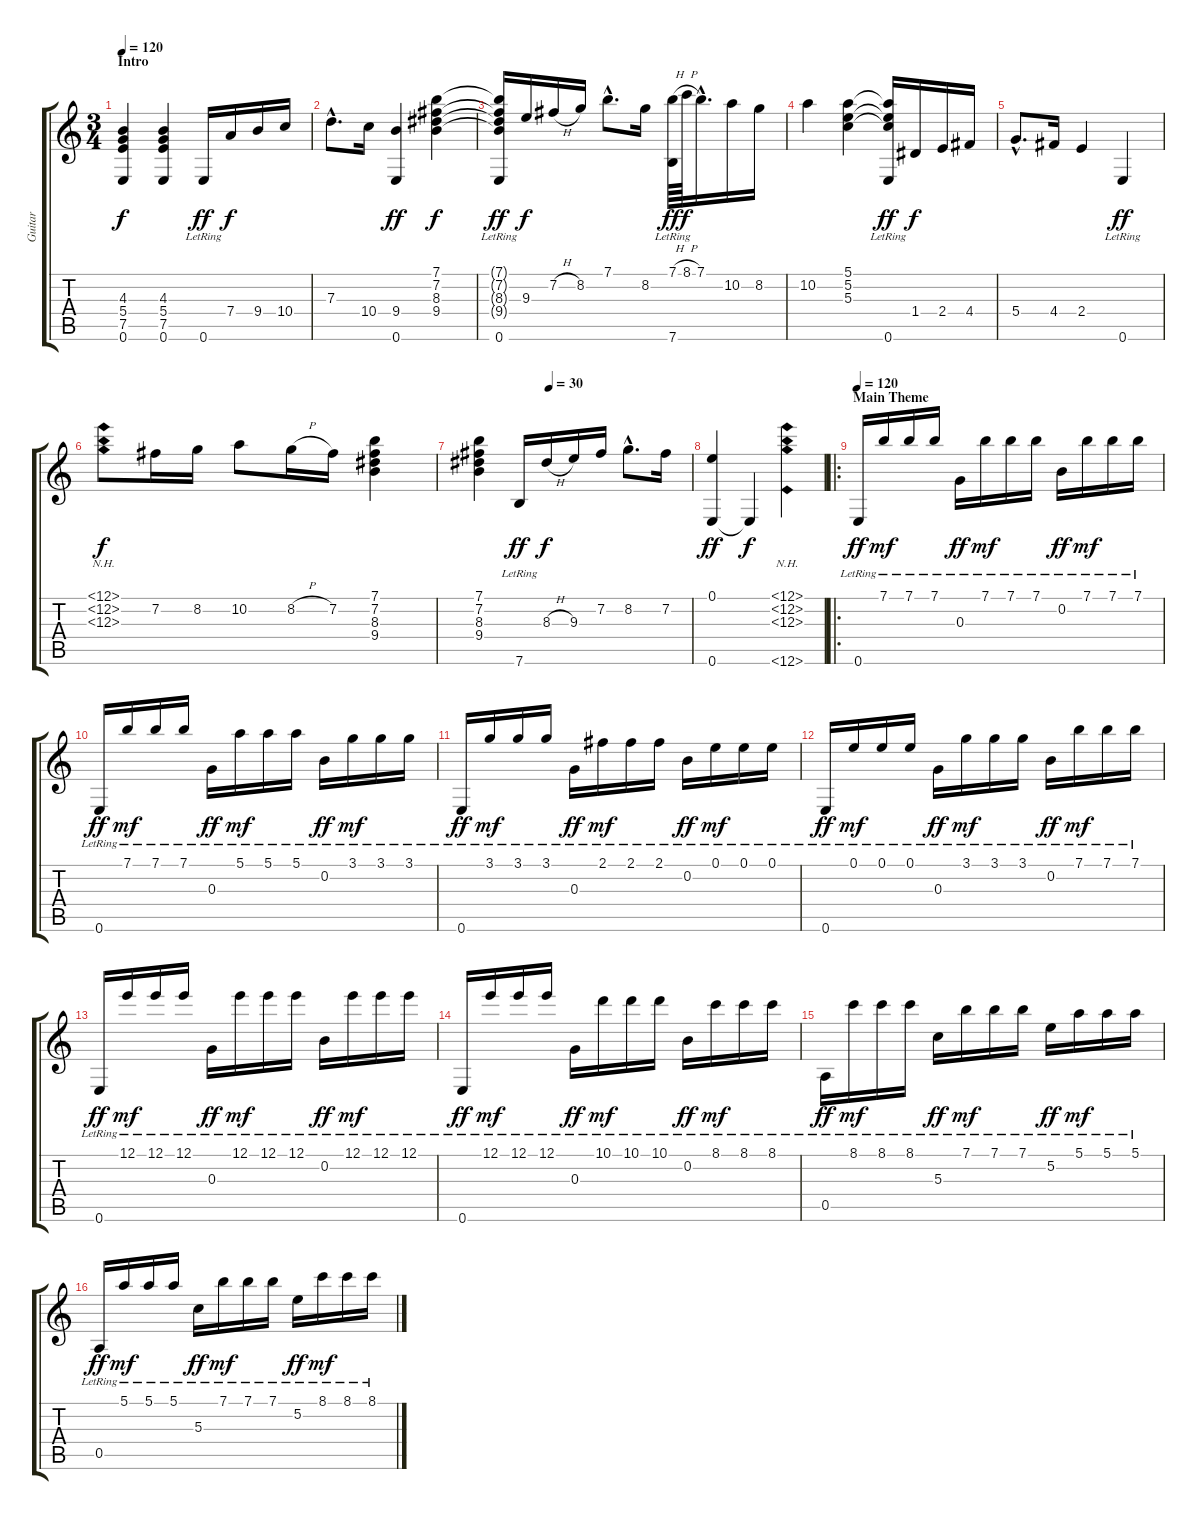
\track ("Guitar" "Guitar") {instrument acousticguitarnylon}
\staff {score tabs}
\tuning (E4 B3 G3 D3 A2 E2) {hide}
\ts (3 4)
\section ("" "Intro")
\tempo 120
\tempo 60
\tempo 120
\clef g2
\ks c
(4.3 5.4 7.5 0.6).4{dy f instrument acousticguitarnylon} (4.3 5.4 7.5 0.6).4 0.6{lr}.16{dy ff} 7.4.16{dy f} 9.4.16 10.4.16 |
7.3{hac}.8{d} 10.4.16 (9.4 0.6).4{dy ff} (7.1 7.2 8.3 9.4).4{dy f} |
(7.1{t} 7.2{t} 8.3{t} 9.4{t} 0.6{lr}).16{dy ff} 9.3.16{dy f} 7.2{h}.16 8.2.16 7.1{hac}.8{d} 8.2.16 (7.1{h} 7.6{lr}).64{dy ff} 8.1{h}.64{dy f} 7.1{hac}.16{d} 10.2.16 8.2.16 |
10.2.4 (5.1 5.2 5.3).4 (5.1{t} 5.2{t} 5.3{t} 0.6{lr}).16{dy ff} 1.4.16{dy f} 2.4.16 4.4.16 |
5.4{hac}.8{d} 4.4.16 2.4.4 0.6{lr}.4{dy ff} |
(12.1{nh} 12.2{nh} 12.3{nh}).8{dy f} 7.2.16 8.2.16 10.2.8 8.2{h}.16 7.2.16 (7.1 7.2 8.3 9.4).4 |
\tempo (30 0.3333333333333333)
(7.1 7.2 8.3 9.4).4 7.6{lr}.16{dy ff} 8.3{h}.16{dy f} 9.3.16 7.2.16 8.2{hac}.8{d} 7.2.16 |
(0.1 0.6).4{dy ff} 0.6{t}.4{dy f} (12.1{nh} 12.2{nh} 12.3{nh} 12.6{nh}).4 |
\ro
\section ("" "Main Theme")
\tempo 120
0.6{lr}.16{dy ff} 7.1{lr}.16{dy mf} 7.1{lr}.16 7.1{lr}.16 0.3{lr}.16{dy ff} 7.1{lr}.16{dy mf} 7.1{lr}.16 7.1{lr}.16 0.2{lr}.16{dy ff} 7.1{lr}.16{dy mf} 7.1{lr}.16 7.1{lr}.16 |
0.6{lr}.16{dy ff} 7.1{lr}.16{dy mf} 7.1{lr}.16 7.1{lr}.16 0.3{lr}.16{dy ff} 5.1{lr}.16{dy mf} 5.1{lr}.16 5.1{lr}.16 0.2{lr}.16{dy ff} 3.1{lr}.16{dy mf} 3.1{lr}.16 3.1{lr}.16 |
0.6{lr}.16{dy ff} 3.1{lr}.16{dy mf} 3.1{lr}.16 3.1{lr}.16 0.3{lr}.16{dy ff} 2.1{lr}.16{dy mf} 2.1{lr}.16 2.1{lr}.16 0.2{lr}.16{dy ff} 0.1{lr}.16{dy mf} 0.1{lr}.16 0.1{lr}.16 |
0.6{lr}.16{dy ff} 0.1{lr}.16{dy mf} 0.1{lr}.16 0.1{lr}.16 0.3{lr}.16{dy ff} 3.1{lr}.16{dy mf} 3.1{lr}.16 3.1{lr}.16 0.2{lr}.16{dy ff} 7.1{lr}.16{dy mf} 7.1{lr}.16 7.1{lr}.16 |
0.6{lr}.16{dy ff} 12.1{lr}.16{dy mf} 12.1{lr}.16 12.1{lr}.16 0.3{lr}.16{dy ff} 12.1{lr}.16{dy mf} 12.1{lr}.16 12.1{lr}.16 0.2{lr}.16{dy ff} 12.1{lr}.16{dy mf} 12.1{lr}.16 12.1{lr}.16 |
0.6{lr}.16{dy ff} 12.1{lr}.16{dy mf} 12.1{lr}.16 12.1{lr}.16 0.3{lr}.16{dy ff} 10.1{lr}.16{dy mf} 10.1{lr}.16 10.1{lr}.16 0.2{lr}.16{dy ff} 8.1{lr}.16{dy mf} 8.1{lr}.16 8.1{lr}.16 |
0.5{lr}.16{dy ff} 8.1{lr}.16{dy mf} 8.1{lr}.16 8.1{lr}.16 5.3{lr}.16{dy ff} 7.1{lr}.16{dy mf} 7.1{lr}.16 7.1{lr}.16 5.2{lr}.16{dy ff} 5.1{lr}.16{dy mf} 5.1{lr}.16 5.1{lr}.16 |
0.5{lr}.16{dy ff} 5.1{lr}.16{dy mf} 5.1{lr}.16 5.1{lr}.16 5.3{lr}.16{dy ff} 7.1{lr}.16{dy mf} 7.1{lr}.16 7.1{lr}.16 5.2{lr}.16{dy ff} 8.1{lr}.16{dy mf} 8.1{lr}.16 8.1{lr}.16
